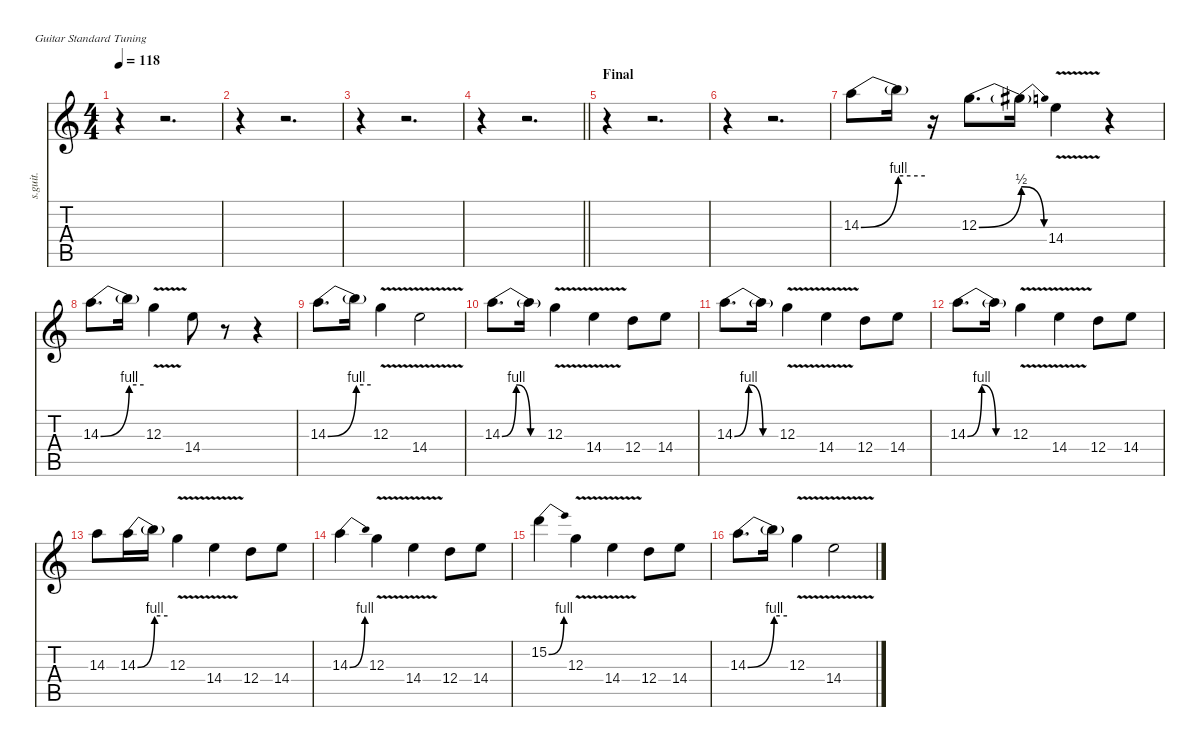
\defaultSystemsLayout 4
\hideDynamics
\bracketExtendMode nobrackets
\otherSystemsTrackNameOrientation horizontal
\track ("Guitar (Larry Lee)" "s.guit.") {instrument acousticguitarsteel}
\staff {score tabs}
\tuning (E4 B3 G3 D3 A2 E2)
\ts (4 4)
\tempo 118
\clef g2
\ks c
r.4{dy f beam Down} r.2{d beam Down} |
r.4{beam Down} r.2{d beam Down} |
r.4{beam Down} r.2{d beam Down} |
\barLineRight lightlight
r.4{beam Down} r.2{d beam Down} |
\section ("" "Final")
r.4{beam Down} r.2{d beam Down} |
r.4{beam Down} r.2{d beam Down} |
14.3{be (bend 0 0 60 4)}.8{beam Down} 14.3{be (hold 0 4 60 4) t}.16{beam Down} r.16{beam Down} 12.3{be (bend 0 0 60 2)}.8{d dy ff beam Down} 12.3{be (release 0 2 60 0) t}.16{dy f beam Down} 14.4{v}.4{dy ff beam Down} r.4{beam Down} |
14.3{be (bend 0 0 60 4)}.8{d beam Down} 14.3{be (hold 0 4 60 4) t}.16{dy f beam Down} 12.3{v}.4{dy ff beam Down} 14.4.8{beam Down} r.8{beam Down} r.4{beam Down} |
14.3{be (bend 0 0 60 4)}.8{d beam Down} 14.3{be (hold 0 4 60 4) t}.16{dy f beam Down} 12.3{v}.4{dy ff beam Down} 14.4{v}.2{beam Down} |
14.3{be (bendrelease 0 0 30 4 30 4 60 0)}.8{d beam Down} 14.3{be (hold 0 0 60 0) t}.16{dy f beam Down} 12.3{v}.4{dy ff beam Down} 14.4{v}.4{beam Down} 12.4.8{dy f beam Down} 14.4.8{beam Down} |
14.3{be (bendrelease 0 0 30 4 30 4 60 0)}.8{d dy ff beam Down} 14.3{be (hold 0 0 60 0) t}.16{dy f beam Down} 12.3{v}.4{dy ff beam Down} 14.4{v}.4{beam Down} 12.4.8{dy f beam Down} 14.4.8{beam Down} |
14.3{be (bendrelease 0 0 30 4 30 4 60 0)}.8{d dy ff beam Down} 14.3{be (hold 0 0 60 0) t}.16{dy f beam Down} 12.3{v}.4{dy ff beam Down} 14.4{v}.4{beam Down} 12.4.8{dy f beam Down} 14.4.8{beam Down} |
14.3.8{beam Down} 14.3{be (bend 0 0 60 4)}.16{beam Down} 14.3{be (hold 0 4 60 4) t}.16{beam Down} 12.3{v}.4{dy ff beam Down} 14.4{v}.4{beam Down} 12.4.8{dy f beam Down} 14.4.8{beam Down} |
14.3{be (bend 0 0 30 4)}.4{beam Down} 12.3{v}.4{dy ff beam Down} 14.4{v}.4{beam Down} 12.4.8{dy f beam Down} 14.4.8{beam Down} |
15.2{be (bend 0 0 30 4)}.4{dy ff beam Down} 12.3{v}.4{beam Down} 14.4{v}.4{beam Down} 12.4.8{dy f beam Down} 14.4.8{beam Down} |
14.3{be (bend 0 0 60 4)}.8{d dy ff beam Down} 14.3{be (hold 0 4 60 4) t}.16{dy f beam Down} 12.3{v}.4{dy ff beam Down} 14.4{v}.2{beam Down}
